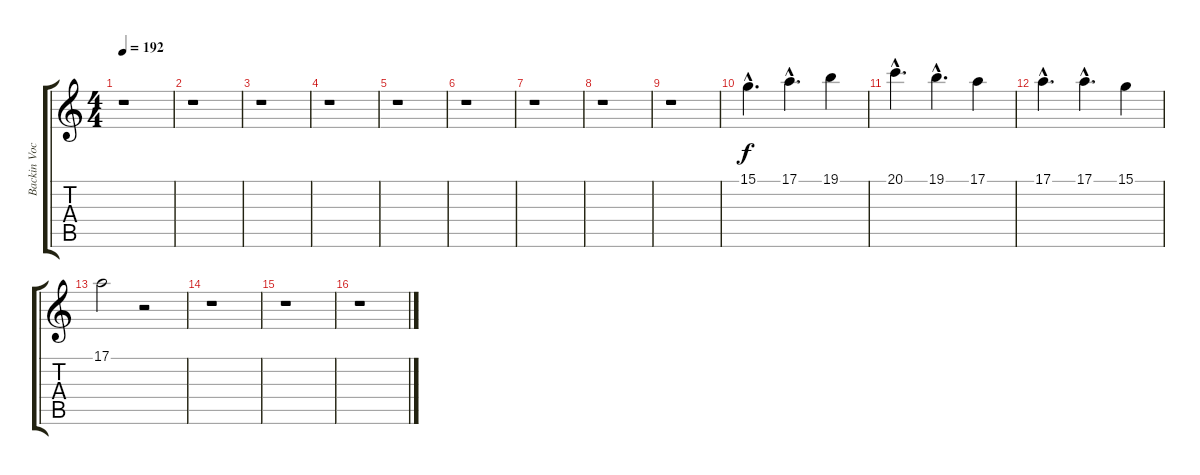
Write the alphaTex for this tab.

\track ("Backin Vocals" "Backin Voc") {instrument flute}
\staff {score tabs}
\tuning (E4 B3 G3 D3 A2 E2) {hide}
\ts (4 4)
\tempo 192
\clef g2
\ks c
r.1{dy f} |
r.1 |
r.1 |
r.1 |
r.1 |
r.1 |
r.1 |
r.1 |
r.1 |
15.1{hac}.4{d} 17.1{hac}.4{d} 19.1.4 |
20.1{hac}.4{d} 19.1{hac}.4{d} 17.1.4 |
17.1{hac}.4{d} 17.1{hac}.4{d} 15.1.4 |
17.1.2 r.2 |
r.1 |
r.1 |
r.1
